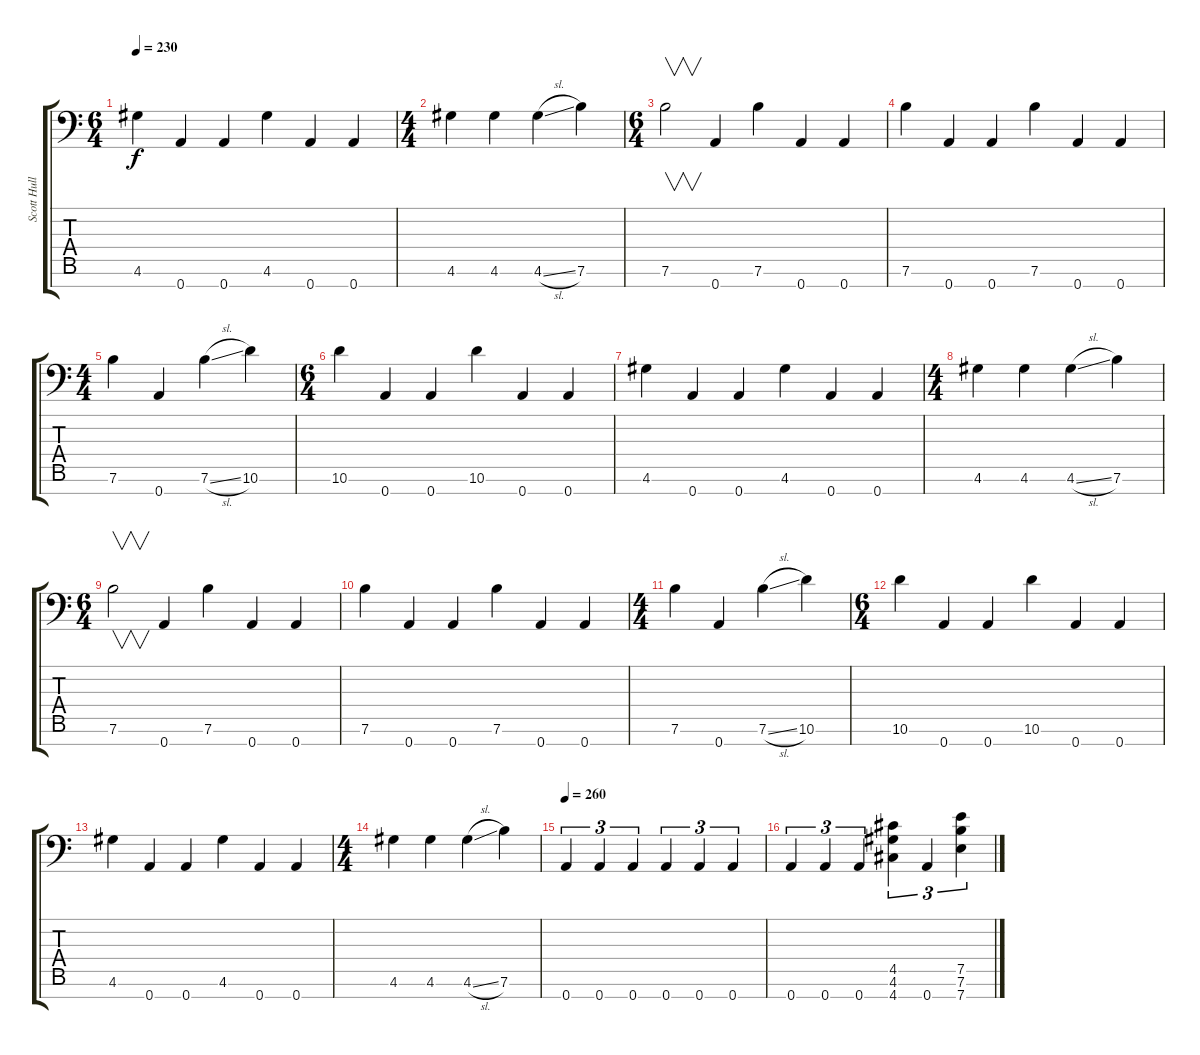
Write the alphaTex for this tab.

\track ("Scott Hull 1" "Scott Hull") {instrument distortionguitar}
\staff {score tabs}
\tuning (E4 B3 G3 D3 A2 E2 A1) {hide}
\ts (6 4)
\tempo 230
\clef f4
\ks c
4.6.4{dy f} 0.7.4 0.7.4 4.6.4 0.7.4 0.7.4 |
\ts (4 4)
4.6.4 4.6.4 4.6{sl}.4 7.6.4 |
\ts (6 4)
7.6.2{v} 0.7.4 7.6.4 0.7.4 0.7.4 |
7.6.4 0.7.4 0.7.4 7.6.4 0.7.4 0.7.4 |
\ts (4 4)
7.6.4 0.7.4 7.6{sl}.4 10.6.4 |
\ts (6 4)
10.6.4 0.7.4 0.7.4 10.6.4 0.7.4 0.7.4 |
4.6.4 0.7.4 0.7.4 4.6.4 0.7.4 0.7.4 |
\ts (4 4)
4.6.4 4.6.4 4.6{sl}.4 7.6.4 |
\ts (6 4)
7.6.2{v} 0.7.4 7.6.4 0.7.4 0.7.4 |
7.6.4 0.7.4 0.7.4 7.6.4 0.7.4 0.7.4 |
\ts (4 4)
7.6.4 0.7.4 7.6{sl}.4 10.6.4 |
\ts (6 4)
10.6.4 0.7.4 0.7.4 10.6.4 0.7.4 0.7.4 |
4.6.4 0.7.4 0.7.4 4.6.4 0.7.4 0.7.4 |
\ts (4 4)
4.6.4 4.6.4 4.6{sl}.4 7.6.4 |
\tempo 260
0.7.4{tu (3 2)} 0.7.4{tu (3 2)} 0.7.4{tu (3 2)} 0.7.4{tu (3 2)} 0.7.4{tu (3 2)} 0.7.4{tu (3 2)} |
0.7.4{tu (3 2)} 0.7.4{tu (3 2)} 0.7.4{tu (3 2)} (4.5 4.6 4.7).4{tu (3 2)} 0.7.4{tu (3 2)} (7.5 7.6 7.7).4{tu (3 2)}
